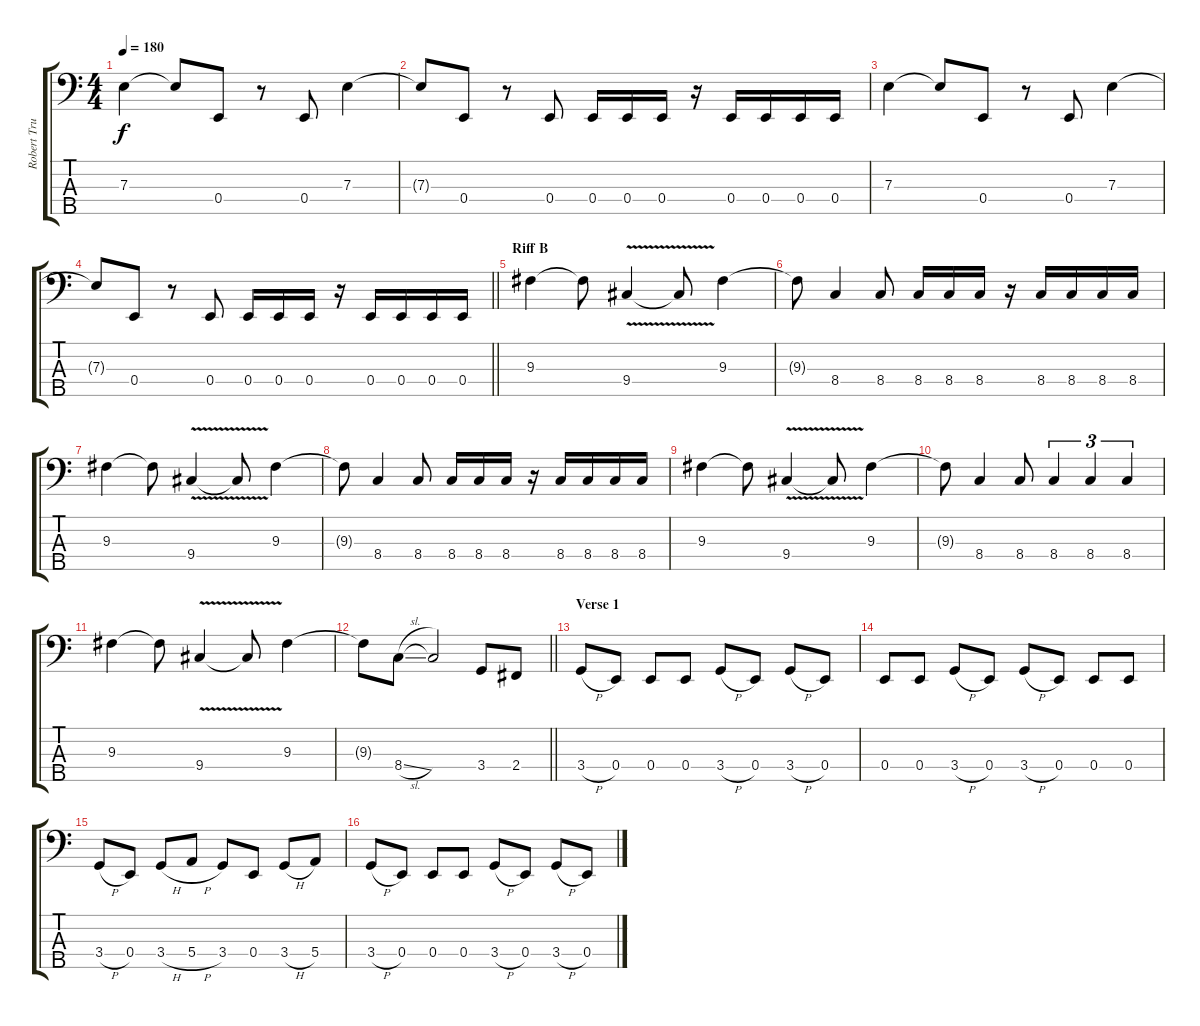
\track ("Robert Trujillo" "Robert Tru") {instrument electricbassfinger}
\staff {score tabs}
\tuning (G2 D2 A1 E1 B0) {hide}
\ts (4 4)
\tempo 180
\clef f4
\ks c
7.3.4{dy f} 7.3{t}.8 0.4.8 r.8 0.4.8 7.3.4 |
7.3{t}.8 0.4.8 r.8 0.4.8 0.4.16 0.4.16 0.4.16 r.16 0.4.16 0.4.16 0.4.16 0.4.16 |
7.3.4 7.3{t}.8 0.4.8 r.8 0.4.8 7.3.4 |
\barLineRight lightlight
7.3{t}.8 0.4.8 r.8 0.4.8 0.4.16 0.4.16 0.4.16 r.16 0.4.16 0.4.16 0.4.16 0.4.16 |
\section ("" "Riff B")
9.3.4 9.3{t}.8 9.4{v}.4 9.4{t}.8 9.3.4 |
9.3{t}.8 8.4.4 8.4.8 8.4.16 8.4.16 8.4.16 r.16 8.4.16 8.4.16 8.4.16 8.4.16 |
9.3.4 9.3{t}.8 9.4{v}.4 9.4{t}.8 9.3.4 |
9.3{t}.8 8.4.4 8.4.8 8.4.16 8.4.16 8.4.16 r.16 8.4.16 8.4.16 8.4.16 8.4.16 |
9.3.4 9.3{t}.8 9.4{v}.4 9.4{t}.8 9.3.4 |
9.3{t}.8 8.4.4 8.4.8 8.4.4{tu (3 2)} 8.4.4{tu (3 2)} 8.4.4{tu (3 2)} |
9.3.4 9.3{t}.8 9.4{v}.4 9.4{t}.8 9.3.4 |
\barLineRight lightlight
9.3{t}.8 8.4{sl}.8 8.4{t}.2 3.4.8 2.4.8 |
\section ("" "Verse 1 ")
3.4{h}.8 0.4.8 0.4.8 0.4.8 3.4{h}.8 0.4.8 3.4{h}.8 0.4.8 |
0.4.8 0.4.8 3.4{h}.8 0.4.8 3.4{h}.8 0.4.8 0.4.8 0.4.8 |
3.4{h}.8 0.4.8 3.4{h}.8 5.4{h}.8 3.4.8 0.4.8 3.4{h}.8 5.4.8 |
3.4{h}.8 0.4.8 0.4.8 0.4.8 3.4{h}.8 0.4.8 3.4{h}.8 0.4.8
